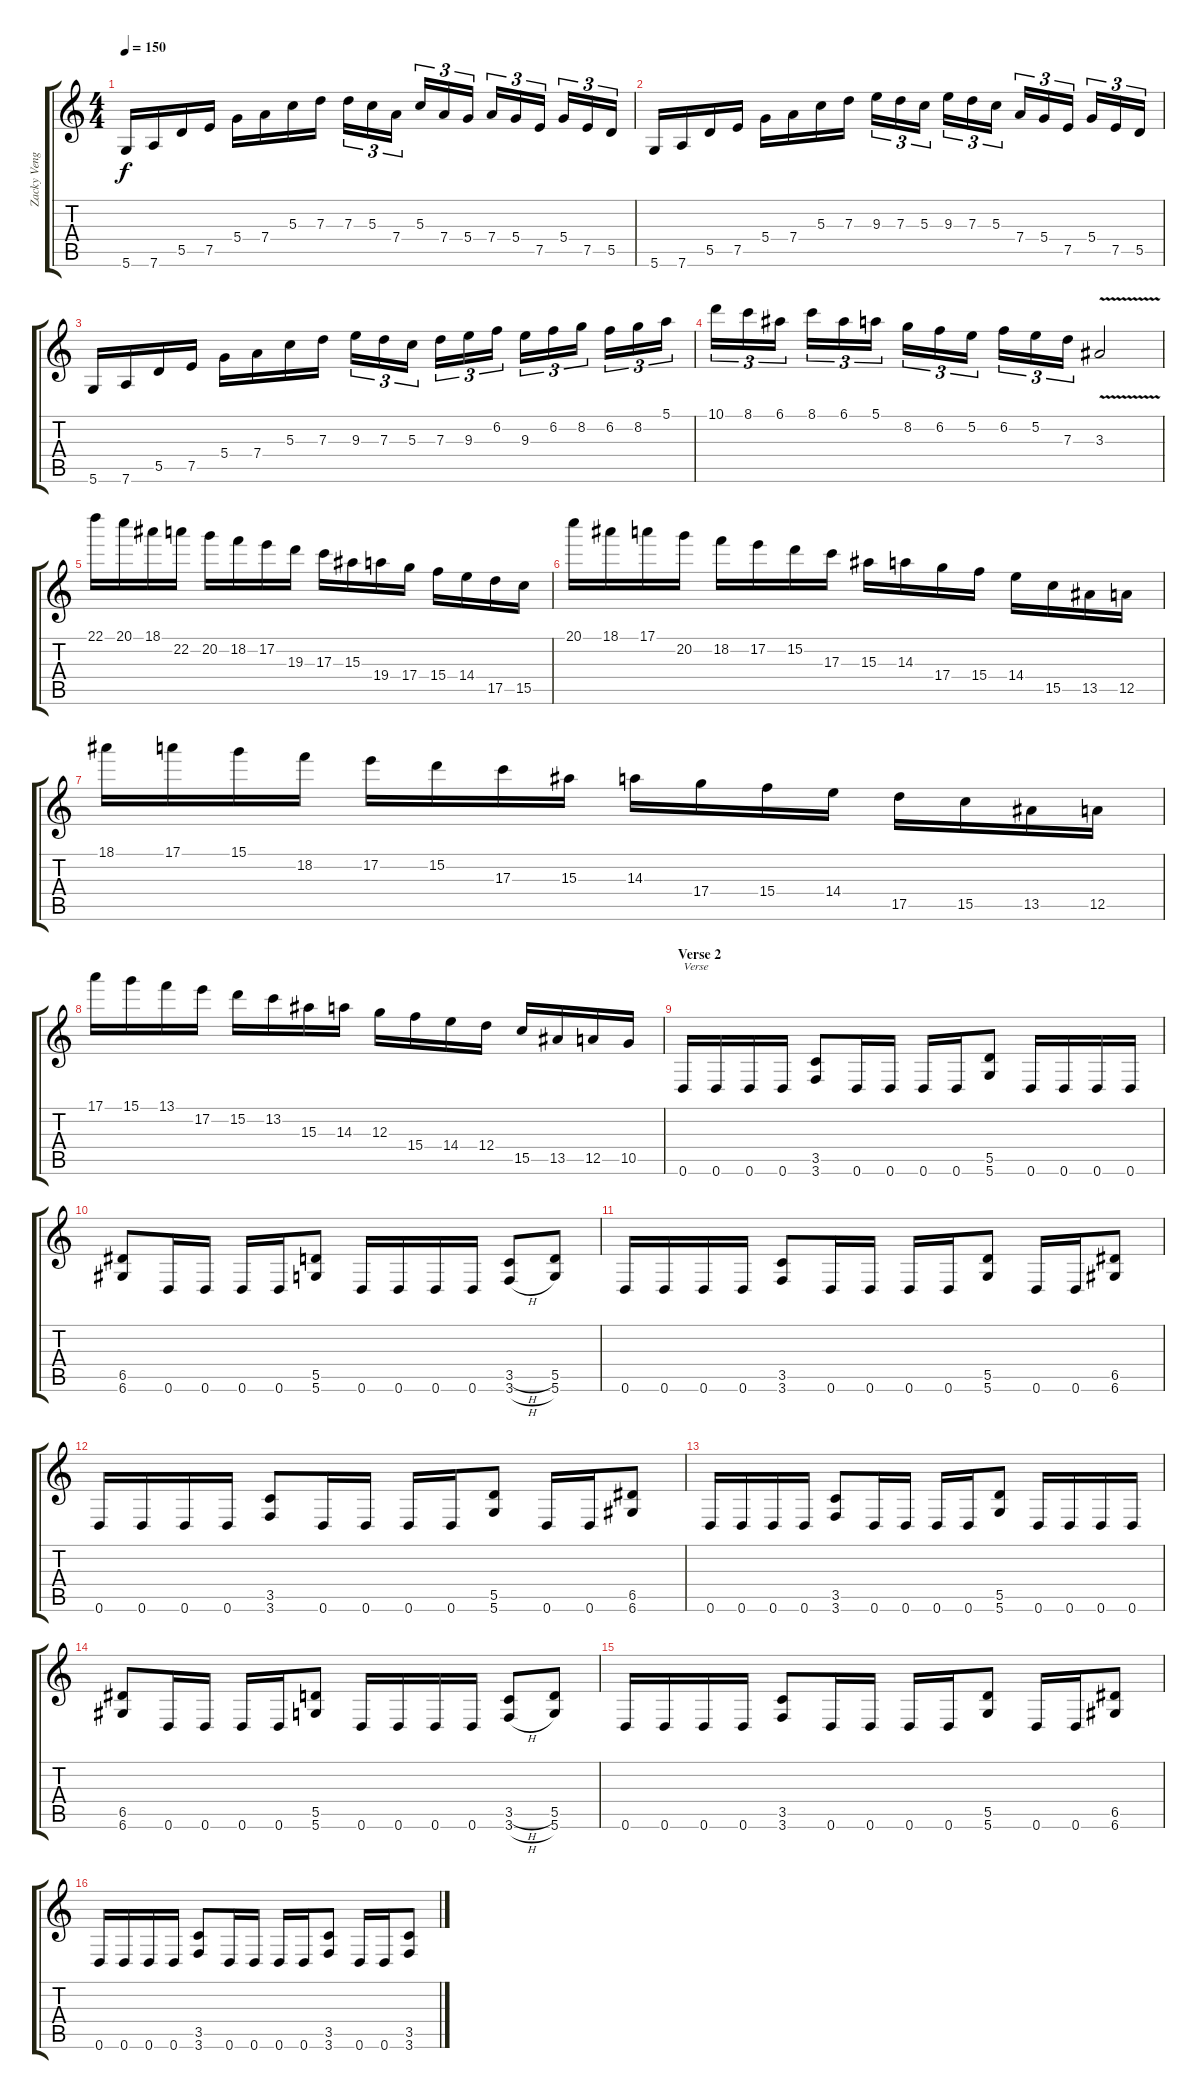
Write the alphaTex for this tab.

\track ("Zacky Vengeance" "Zacky Veng") {instrument overdrivenguitar}
\staff {score tabs}
\tuning (E4 B3 G3 D3 A2 D2) {hide}
\ts (4 4)
\tempo 150
\clef g2
\ks c
5.6.16{dy f} 7.6.16 5.5.16 7.5.16 5.4.16 7.4.16 5.3.16 7.3.16 7.3.16{tu (3 2)} 5.3.16{tu (3 2)} 7.4.16{tu (3 2)} 5.3.16{tu (3 2)} 7.4.16{tu (3 2)} 5.4.16{tu (3 2)} 7.4.16{tu (3 2)} 5.4.16{tu (3 2)} 7.5.16{tu (3 2)} 5.4.16{tu (3 2)} 7.5.16{tu (3 2)} 5.5.16{tu (3 2)} |
5.6.16 7.6.16 5.5.16 7.5.16 5.4.16 7.4.16 5.3.16 7.3.16 9.3.16{tu (3 2)} 7.3.16{tu (3 2)} 5.3.16{tu (3 2)} 9.3.16{tu (3 2)} 7.3.16{tu (3 2)} 5.3.16{tu (3 2)} 7.4.16{tu (3 2)} 5.4.16{tu (3 2)} 7.5.16{tu (3 2)} 5.4.16{tu (3 2)} 7.5.16{tu (3 2)} 5.5.16{tu (3 2)} |
5.6.16 7.6.16 5.5.16 7.5.16 5.4.16 7.4.16 5.3.16 7.3.16 9.3.16{tu (3 2)} 7.3.16{tu (3 2)} 5.3.16{tu (3 2)} 7.3.16{tu (3 2)} 9.3.16{tu (3 2)} 6.2.16{tu (3 2)} 9.3.16{tu (3 2)} 6.2.16{tu (3 2)} 8.2.16{tu (3 2)} 6.2.16{tu (3 2)} 8.2.16{tu (3 2)} 5.1.16{tu (3 2)} |
10.1.16{tu (3 2)} 8.1.16{tu (3 2)} 6.1.16{tu (3 2)} 8.1.16{tu (3 2)} 6.1.16{tu (3 2)} 5.1.16{tu (3 2)} 8.2.16{tu (3 2)} 6.2.16{tu (3 2)} 5.2.16{tu (3 2)} 6.2.16{tu (3 2)} 5.2.16{tu (3 2)} 7.3.16{tu (3 2)} 3.3{v}.2 |
22.1.16 20.1.16 18.1.16 22.2.16 20.2.16 18.2.16 17.2.16 19.3.16 17.3.16 15.3.16 19.4.16 17.4.16 15.4.16 14.4.16 17.5.16 15.5.16 |
20.1.16 18.1.16 17.1.16 20.2.16 18.2.16 17.2.16 15.2.16 17.3.16 15.3.16 14.3.16 17.4.16 15.4.16 14.4.16 15.5.16 13.5.16 12.5.16 |
18.1.16 17.1.16 15.1.16 18.2.16 17.2.16 15.2.16 17.3.16 15.3.16 14.3.16 17.4.16 15.4.16 14.4.16 17.5.16 15.5.16 13.5.16 12.5.16 |
17.1.16 15.1.16 13.1.16 17.2.16 15.2.16 13.2.16 15.3.16 14.3.16 12.3.16 15.4.16 14.4.16 12.4.16 15.5.16 13.5.16 12.5.16 10.5.16 |
\section ("" "Verse 2")
0.6.16{txt "Verse"} 0.6.16 0.6.16 0.6.16 (3.5 3.6).8 0.6.16 0.6.16 0.6.16 0.6.16 (5.5 5.6).8 0.6.16 0.6.16 0.6.16 0.6.16 |
(6.5 6.6).8 0.6.16 0.6.16 0.6.16 0.6.16 (5.5 5.6).8 0.6.16 0.6.16 0.6.16 0.6.16 (3.5{h} 3.6{h}).8 (5.5 5.6).8 |
0.6.16 0.6.16 0.6.16 0.6.16 (3.5 3.6).8 0.6.16 0.6.16 0.6.16 0.6.16 (5.5 5.6).8 0.6.16 0.6.16 (6.5 6.6).8 |
0.6.16 0.6.16 0.6.16 0.6.16 (3.5 3.6).8 0.6.16 0.6.16 0.6.16 0.6.16 (5.5 5.6).8 0.6.16 0.6.16 (6.5 6.6).8 |
0.6.16 0.6.16 0.6.16 0.6.16 (3.5 3.6).8 0.6.16 0.6.16 0.6.16 0.6.16 (5.5 5.6).8 0.6.16 0.6.16 0.6.16 0.6.16 |
(6.5 6.6).8 0.6.16 0.6.16 0.6.16 0.6.16 (5.5 5.6).8 0.6.16 0.6.16 0.6.16 0.6.16 (3.5{h} 3.6{h}).8 (5.5 5.6).8 |
0.6.16 0.6.16 0.6.16 0.6.16 (3.5 3.6).8 0.6.16 0.6.16 0.6.16 0.6.16 (5.5 5.6).8 0.6.16 0.6.16 (6.5 6.6).8 |
0.6.16 0.6.16 0.6.16 0.6.16 (3.5 3.6).8 0.6.16 0.6.16 0.6.16 0.6.16 (3.5 3.6).8 0.6.16 0.6.16 (3.5 3.6).8
